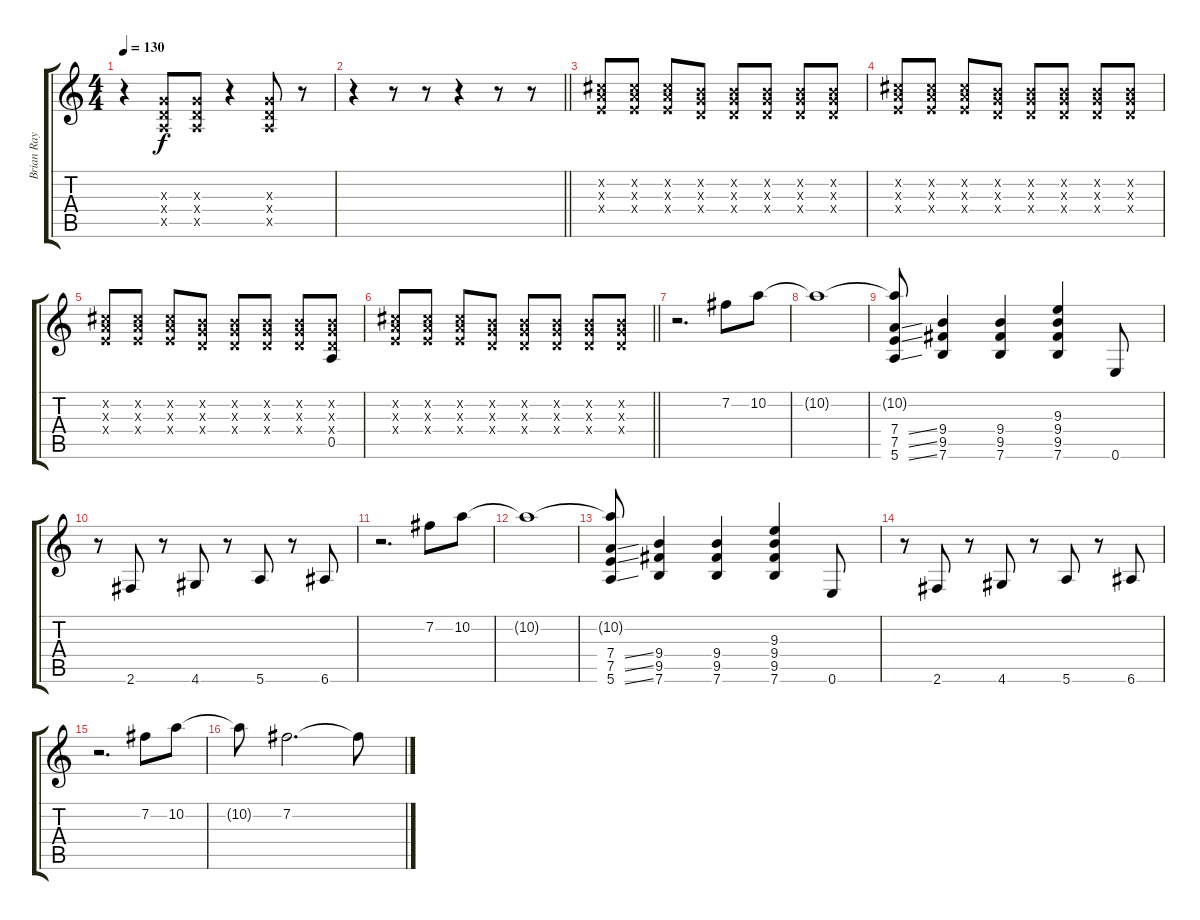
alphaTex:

\track ("Brian Ray" "Brian Ray") {instrument acousticguitarsteel}
\staff {score tabs}
\tuning (E4 B3 G3 D3 A2 E2) {hide}
\ts (4 4)
\tempo 130
\clef g2
\ks c
r.4{dy f} (0.3{x} 0.4{x} 0.5{x}).8{instrument electricguitarclean} (0.3{x} 0.4{x} 0.5{x}).8 r.4 (0.3{x} 0.4{x} 0.5{x}).8 r.8 |
\barLineRight lightlight
r.4 r.8 r.8 r.4 r.8 r.8 |
(2.2{x} 2.3{x} 2.4{x}).8{instrument overdrivenguitar} (2.2{x} 2.3{x} 2.4{x}).8 (2.2{x} 2.3{x} 2.4{x}).8 (0.2{x} 0.3{x} 0.4{x}).8 (0.2{x} 0.3{x} 0.4{x}).8 (0.2{x} 0.3{x} 0.4{x}).8 (0.2{x} 0.3{x} 0.4{x}).8 (0.2{x} 0.3{x} 0.4{x}).8 |
(2.2{x} 2.3{x} 2.4{x}).8 (2.2{x} 2.3{x} 2.4{x}).8 (2.2{x} 2.3{x} 2.4{x}).8 (0.2{x} 0.3{x} 0.4{x}).8 (0.2{x} 0.3{x} 0.4{x}).8 (0.2{x} 0.3{x} 0.4{x}).8 (0.2{x} 0.3{x} 0.4{x}).8 (0.2{x} 0.3{x} 0.4{x}).8 |
(2.2{x} 2.3{x} 2.4{x}).8 (2.2{x} 2.3{x} 2.4{x}).8 (2.2{x} 2.3{x} 2.4{x}).8 (0.2{x} 0.3{x} 0.4{x}).8 (0.2{x} 0.3{x} 0.4{x}).8 (0.2{x} 0.3{x} 0.4{x}).8 (0.2{x} 0.3{x} 0.4{x}).8 (0.2{x} 0.3{x} 0.4{x} 0.5).8 |
\barLineRight lightlight
(2.2{x} 2.3{x} 2.4{x}).8 (2.2{x} 2.3{x} 2.4{x}).8 (2.2{x} 2.3{x} 2.4{x}).8 (0.2{x} 0.3{x} 0.4{x}).8 (0.2{x} 0.3{x} 0.4{x}).8 (0.2{x} 0.3{x} 0.4{x}).8 (0.2{x} 0.3{x} 0.4{x}).8 (0.2{x} 0.3{x} 0.4{x}).8 |
r.2{d instrument distortionguitar} 7.2.8 10.2.8 |
10.2{t}.1 |
(10.2{t} 7.4{ss} 7.5{ss} 5.6{ss}).8 (9.4 9.5 7.6).4 (9.4 9.5 7.6).4 (9.3 9.4 9.5 7.6).4 0.6.8 |
r.8 2.6.8 r.8 4.6.8 r.8 5.6.8 r.8 6.6.8 |
r.2{d instrument distortionguitar} 7.2.8 10.2.8 |
10.2{t}.1 |
(10.2{t} 7.4{ss} 7.5{ss} 5.6{ss}).8 (9.4 9.5 7.6).4 (9.4 9.5 7.6).4 (9.3 9.4 9.5 7.6).4 0.6.8 |
r.8 2.6.8 r.8 4.6.8 r.8 5.6.8 r.8 6.6.8 |
r.2{d instrument distortionguitar} 7.2.8 10.2.8 |
10.2{t}.8 7.2.2{d} 7.2{t}.8
